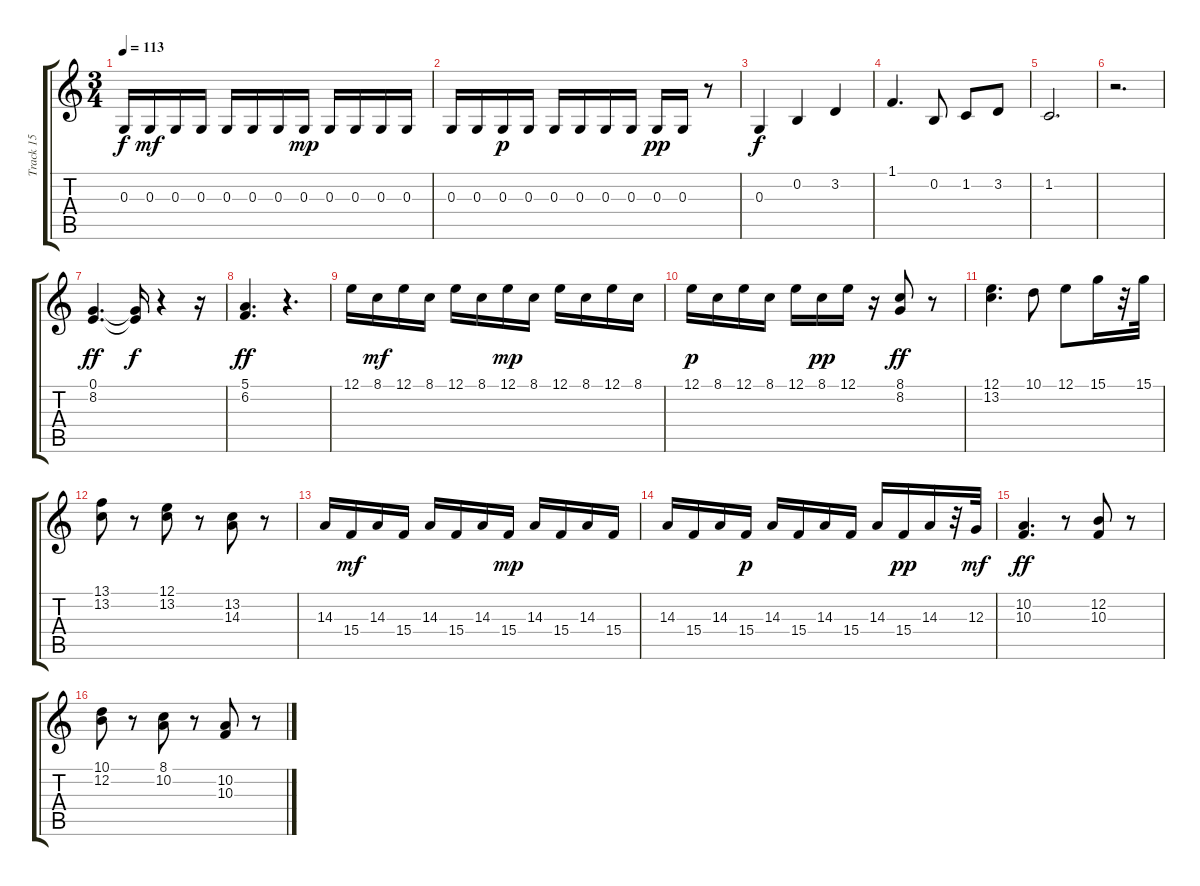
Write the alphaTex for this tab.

\track ("Track 15" "Track 15") {instrument marimba}
\staff {score tabs}
\tuning (E4 B3 G3 D3 A2 E2) {hide}
\ts (3 4)
\tempo 113
\clef g2
\ks c
0.3.16{dy f} 0.3.16{dy mf} 0.3.16 0.3.16 0.3.16 0.3.16 0.3.16 0.3.16{dy mp} 0.3.16 0.3.16 0.3.16 0.3.16 |
0.3.16 0.3.16 0.3.16{dy p} 0.3.16 0.3.16 0.3.16 0.3.16 0.3.16 0.3.16{dy pp} 0.3.16 r.8 |
0.3.4{dy f} 0.2.4 3.2.4 |
1.1.4{d} 0.2.8 1.2.8 3.2.8 |
1.2.2{d} |
r.2{d} |
(0.1 8.2).4{d dy ff} (0.1{t} 8.2{t}).16{dy f} r.4 r.16 |
(5.1 6.2).4{d dy ff} r.4{d} |
12.1.16 8.1.16{dy mf} 12.1.16 8.1.16 12.1.16 8.1.16 12.1.16{dy mp} 8.1.16 12.1.16 8.1.16 12.1.16 8.1.16 |
12.1.16{dy p} 8.1.16 12.1.16 8.1.16 12.1.16 8.1.16{dy pp} 12.1.16 r.16 (8.1 8.2).8{dy ff} r.8 |
(12.1 13.2).4{d} 10.1.8 12.1.8 15.1.16 r.32 15.1.32 |
(13.1 13.2).8 r.8 (12.1 13.2).8 r.8 (13.2 14.3).8 r.8 |
14.3.16 15.4.16{dy mf} 14.3.16 15.4.16 14.3.16 15.4.16 14.3.16 15.4.16{dy mp} 14.3.16 15.4.16 14.3.16 15.4.16 |
14.3.16 15.4.16 14.3.16 15.4.16{dy p} 14.3.16 15.4.16 14.3.16 15.4.16 14.3.16 15.4.16{dy pp} 14.3.16 r.32 12.3.32{dy mf} |
(10.2 10.3).4{d dy ff} r.8 (12.2 10.3).8 r.8 |
(10.1 12.2).8 r.8 (8.1 10.2).8 r.8 (10.2 10.3).8 r.8
